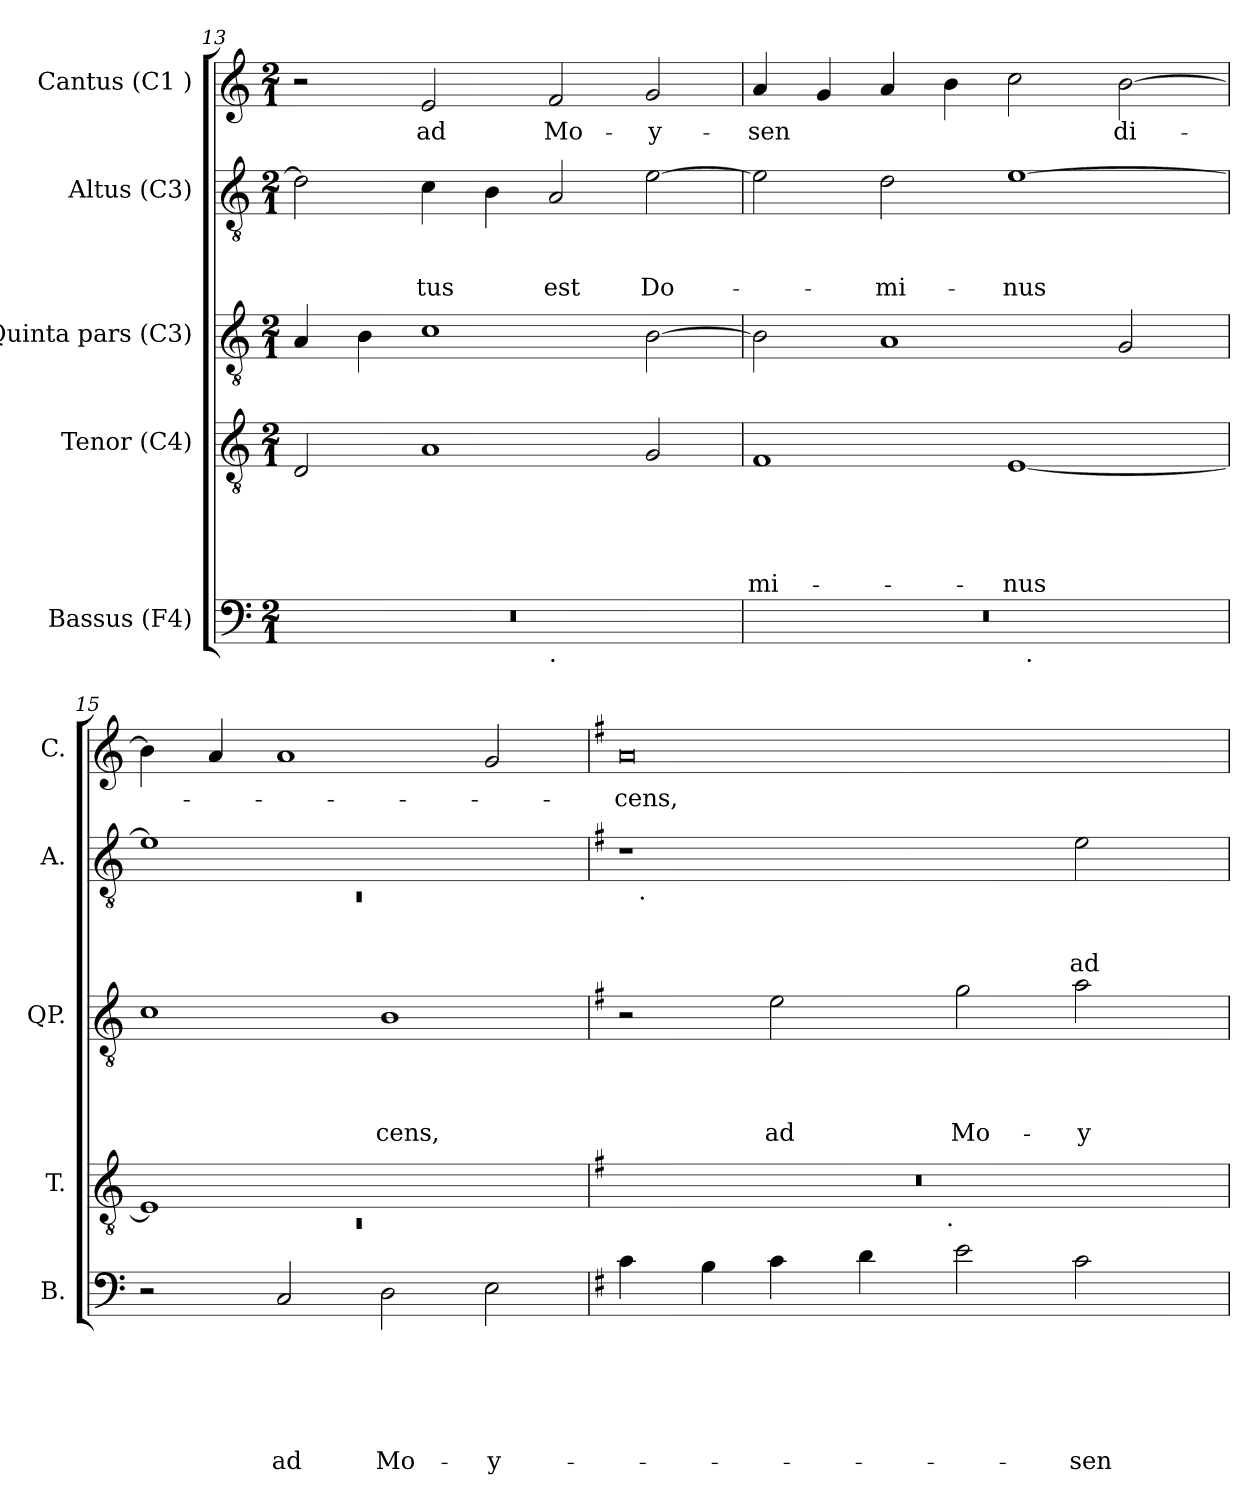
**kern	**text	**text	**text	**text	**text	**text	**kern	**text	**text	**text	**text	**text	**kern	**text	**text	**text	**text	**kern	**text	**text	**text	**kern	**text
*part5	*part5	*part5	*part5	*part5	*part5	*part5	*part4	*part4	*part4	*part4	*part4	*part4	*part3	*part3	*part3	*part3	*part3	*part2	*part2	*part2	*part2	*part1	*part1
*staff5	*staff5	*staff5	*staff5	*staff5	*staff5	*staff5	*staff4	*staff4	*staff4	*staff4	*staff4	*staff4	*staff3	*staff3	*staff3	*staff3	*staff3	*staff2	*staff2	*staff2	*staff2	*staff1	*staff1
*I"Bassus (F4)	*	*	*	*	*	*	*I"Tenor (C4)	*	*	*	*	*	*I"Quinta pars (C3)	*	*	*	*	*I"Altus (C3)	*	*	*	*I"Cantus (C1 )	*
*I'B.	*	*	*	*	*	*	*I'T.	*	*	*	*	*	*I'QP.	*	*	*	*	*I'A.	*	*	*	*I'C.	*
*clefF4	*	*	*	*	*	*	*clefGv2	*	*	*	*	*	*clefGv2	*	*	*	*	*clefGv2	*	*	*	*clefG2	*
*k[]	*	*	*	*	*	*	*k[]	*	*	*	*	*	*k[]	*	*	*	*	*k[]	*	*	*	*k[]	*
*C:	*	*	*	*	*	*	*C:	*	*	*	*	*	*C:	*	*	*	*	*C:	*	*	*	*C:	*
*M2/1	*	*	*	*	*	*	*M2/1	*	*	*	*	*	*M2/1	*	*	*	*	*M2/1	*	*	*	*M2/1	*
=13	=13	=13	=13	=13	=13	=13	=13	=13	=13	=13	=13	=13	=13	=13	=13	=13	=13	=13	=13	=13	=13	=13	=13
*^	*	*	*	*	*	*	*	*	*	*	*	*	*	*	*	*	*	*	*	*	*	*	*
0r	1ryy	.	.	.	.	.	.	2D/	.	.	.	.	.	4A/	.	.	.	.	2d\]	.	.	.	2r	.
.	.	.	.	.	.	.	.	.	.	.	.	.	.	4B\	.	.	.	.	.	.	.	.	.	.
!	!	!	!	!	!	!	!	!	!	!	!	!	!	!	!	!	!	!	!	!	!	!LO:LY:b	!	!LO:LY:b
.	.	.	.	.	.	.	.	1A	.	.	.	.	.	1c	.	.	.	.	4c\	.	.	-tus	2e/	ad
.	.	.	.	.	.	.	.	.	.	.	.	.	.	.	.	.	.	.	4B\	.	.	.	.	.
!	!LO:TX:b:t=.	!	!	!	!	!	!	!	!	!	!	!	!	!	!	!	!	!	!	!	!	!	!	!
!	!	!	!	!	!	!	!	!	!	!	!	!	!	!	!	!	!	!	!	!	!	!LO:LY:b	!	!LO:LY:b
.	1ryy	.	.	.	.	.	.	.	.	.	.	.	.	.	.	.	.	.	2A/	.	.	est	2f/	Mo-
!	!	!	!	!	!	!	!	!	!	!	!	!	!	!	!	!	!	!	!	!	!	!LO:LY:b	!	!LO:LY:b
.	.	.	.	.	.	.	.	2G/	.	.	.	.	.	[>2B\	.	.	.	.	[>2e\	.	.	Do-	2g/	-y-
!!LO:PB:g=z
=14	=14	=14	=14	=14	=14	=14	=14	=14	=14	=14	=14	=14	=14	=14	=14	=14	=14	=14	=14	=14	=14	=14	=14	=14
!	!	!	!	!	!	!	!	!	!	!	!	!	!LO:LY:b	!	!	!	!	!	!	!	!	!	!	!LO:LY:b
0r	1ryy	.	.	.	.	.	.	1F	.	.	.	.	-mi-	2B\]	.	.	.	.	2e\]	.	.	.	4a/	-sen
.	.	.	.	.	.	.	.	.	.	.	.	.	.	.	.	.	.	.	.	.	.	.	4g/	.
!	!	!	!	!	!	!	!	!	!	!	!	!	!	!	!	!	!	!	!	!	!	!LO:LY:b	!	!
.	.	.	.	.	.	.	.	.	.	.	.	.	.	1A	.	.	.	.	2d\	.	.	-mi-	4a/	.
.	.	.	.	.	.	.	.	.	.	.	.	.	.	.	.	.	.	.	.	.	.	.	4b\	.
!	!	!	!	!	!	!	!	!	!	!	!	!	!LO:LY:b	!	!	!	!	!	!	!	!	!LO:LY:b	!	!
.	32ryy	.	.	.	.	.	.	[<1E	.	.	.	.	-nus	.	.	.	.	.	[>1e	.	.	-nus	2cc\	.
!	!LO:TX:b:t=.	!	!	!	!	!	!	!	!	!	!	!	!	!	!	!	!	!	!	!	!	!	!	!
.	2ryy	.	.	.	.	.	.	.	.	.	.	.	.	.	.	.	.	.	.	.	.	.	.	.
!	!	!	!	!	!	!	!	!	!	!	!	!	!	!	!	!	!	!	!	!	!	!	!	!LO:LY:b
.	.	.	.	.	.	.	.	.	.	.	.	.	.	2G/	.	.	.	.	.	.	.	.	[>2b\	di-
.	4...ryy	.	.	.	.	.	.	.	.	.	.	.	.	.	.	.	.	.	.	.	.	.	.	.
=15	=15	=15	=15	=15	=15	=15	=15	=15	=15	=15	=15	=15	=15	=15	=15	=15	=15	=15	=15	=15	=15	=15	=15	=15
*	*	*	*	*	*	*	*	*^	*	*	*	*	*	*	*	*	*	*	*^	*	*	*	*	*
!	!	!	!	!	!	!	!	!	!LO:N:vis=1	!	!	!	!	!	!	!	!	!	!	!	!LO:N:vis=1	!	!	!	!	!
*v	*v	*	*	*	*	*	*	*	*	*	*	*	*	*	*	*	*	*	*	*	*	*	*	*	*	*
2r	.	.	.	.	.	.	1E]	0rC	.	.	.	.	.	1c	.	.	.	.	1e]	0rC	.	.	.	4b\]	.
.	.	.	.	.	.	.	.	.	.	.	.	.	.	.	.	.	.	.	.	.	.	.	.	4a/	.
!	!	!	!	!	!	!LO:LY:b	!	!	!	!	!	!	!	!	!	!	!	!	!	!	!	!	!	!	!
2C/	.	.	.	.	.	ad	.	.	.	.	.	.	.	.	.	.	.	.	.	.	.	.	.	1a	.
!	!	!	!	!	!	!LO:LY:b	!	!	!	!	!	!	!	!	!	!	!	!LO:LY:b	!	!	!	!	!	!	!
2D\	.	.	.	.	.	Mo-	1ryy	.	.	.	.	.	.	1B	.	.	.	-cens,	1ryy	.	.	.	.	.	.
!	!	!	!	!	!	!LO:LY:b	!	!	!	!	!	!	!	!	!	!	!	!	!	!	!	!	!	!	!
2E\	.	.	.	.	.	-y-	.	.	.	.	.	.	.	.	.	.	.	.	.	.	.	.	.	2g/	.
=16	=16	=16	=16	=16	=16	=16	=16	=16	=16	=16	=16	=16	=16	=16	=16	=16	=16	=16	=16	=16	=16	=16	=16	=16	=16
*k[f#]	*	*	*	*	*	*	*k[f#]	*	*	*	*	*	*	*k[f#]	*	*	*	*	*k[f#]	*	*	*	*	*k[f#]	*
*G:	*	*	*	*	*	*	*G:	*	*	*	*	*	*	*G:	*	*	*	*	*G:	*	*	*	*	*G:	*
!	!	!	!	!	!	!	!	!	!	!	!	!	!	!	!	!	!	!	!	!	!	!	!	!	!LO:LY:b
4c\	.	.	.	.	.	.	0r	3%2ryy	.	.	.	.	.	2r	.	.	.	.	1r	32ryy	.	.	.	0a	-cens,
!	!	!	!	!	!	!	!	!	!	!	!	!	!	!	!	!	!	!	!	!LO:TX:b:t=.	!	!	!	!	!
.	.	.	.	.	.	.	.	.	.	.	.	.	.	.	.	.	.	.	.	1ryy	.	.	.	.	.
4B\	.	.	.	.	.	.	.	.	.	.	.	.	.	.	.	.	.	.	.	.	.	.	.	.	.
!	!	!	!	!	!	!	!	!	!	!	!	!	!	!	!	!	!	!LO:LY:b	!	!	!	!	!	!	!
4c\	.	.	.	.	.	.	.	.	.	.	.	.	.	2e\	.	.	.	ad	.	.	.	.	.	.	.
.	.	.	.	.	.	.	.	6ryy	.	.	.	.	.	.	.	.	.	.	.	.	.	.	.	.	.
4d\	.	.	.	.	.	.	.	.	.	.	.	.	.	.	.	.	.	.	.	.	.	.	.	.	.
.	.	.	.	.	.	.	.	12...ryy	.	.	.	.	.	.	.	.	.	.	.	.	.	.	.	.	.
!	!	!	!	!	!	!	!	!LO:TX:b:t=.	!	!	!	!	!	!	!	!	!	!	!	!	!	!	!	!	!
.	.	.	.	.	.	.	.	3%2ryy	.	.	.	.	.	.	.	.	.	.	.	.	.	.	.	.	.
!	!	!	!	!	!	!	!	!	!	!	!	!	!	!	!	!	!	!LO:LY:b	!	!	!	!	!	!	!
2e\	.	.	.	.	.	.	.	.	.	.	.	.	.	2g\	.	.	.	Mo-	2ryy	.	.	.	.	.	.
.	.	.	.	.	.	.	.	.	.	.	.	.	.	.	.	.	.	.	.	2ryy	.	.	.	.	.
!	!	!	!	!	!	!LO:LY:b	!	!	!	!	!	!	!	!	!	!	!	!LO:LY:b	!	!	!	!	!LO:LY:b	!	!
2c\	.	.	.	.	.	-sen	.	.	.	.	.	.	.	2a\	.	.	.	-y-	2e\	.	.	.	ad	.	.
.	.	.	.	.	.	.	.	.	.	.	.	.	.	.	.	.	.	.	.	4...ryy	.	.	.	.	.
.	.	.	.	.	.	.	.	3ryy	.	.	.	.	.	.	.	.	.	.	.	.	.	.	.	.	.
.	.	.	.	.	.	.	.	96ryy	.	.	.	.	.	.	.	.	.	.	.	.	.	.	.	.	.
*	*	*	*	*	*	*	*v	*v	*	*	*	*	*	*	*	*	*	*	*v	*v	*	*	*	*	*
=	=	=	=	=	=	=	=	=	=	=	=	=	=	=	=	=	=	=	=	=	=	=	=
*-	*-	*-	*-	*-	*-	*-	*-	*-	*-	*-	*-	*-	*-	*-	*-	*-	*-	*-	*-	*-	*-	*-	*-
